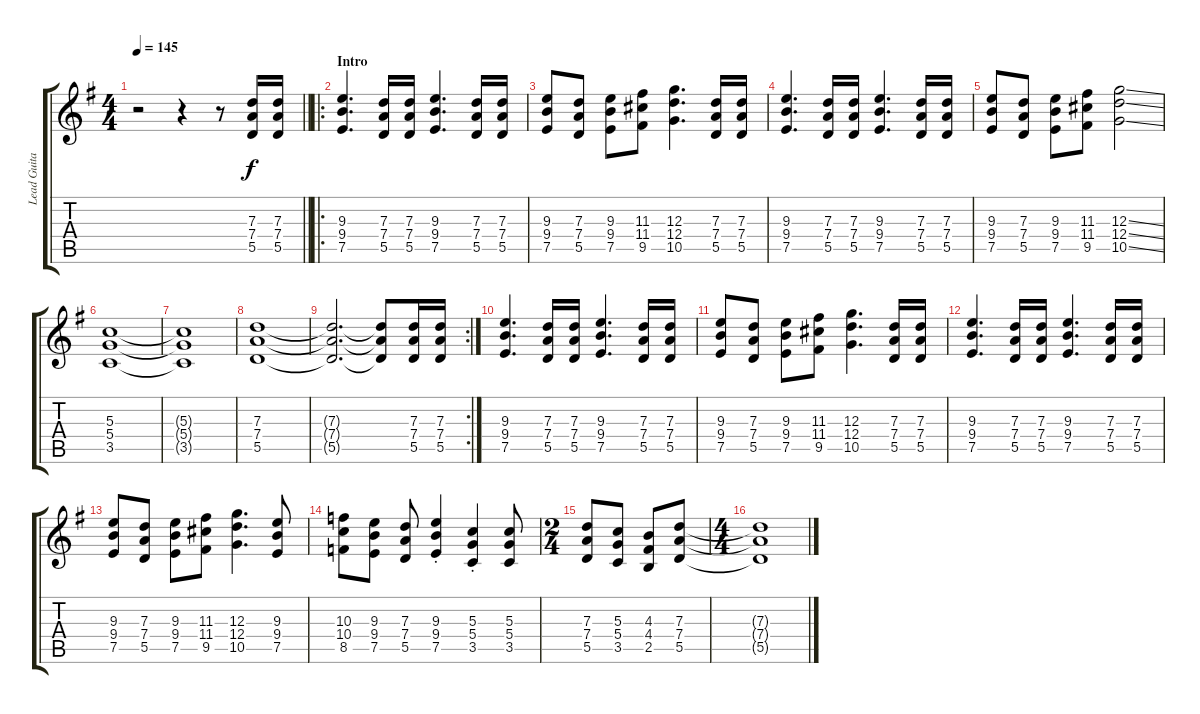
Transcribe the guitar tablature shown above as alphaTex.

\track ("Lead Guitar" "Lead Guita") {instrument distortionguitar}
\staff {score tabs}
\tuning (E4 B3 G3 D3 A2 E2) {hide}
\ts (4 4)
\tempo 145
\clef g2
\barLineRight lightlight
\ks eminor
r.2{dy f instrument distortionguitar} r.4 r.8 (7.3 7.4 5.5).16 (7.3 7.4 5.5).16 |
\ro
\section ("" "Intro")
(9.3 9.4 7.5).4{d} (7.3 7.4 5.5).16 (7.3 7.4 5.5).16 (9.3 9.4 7.5).4{d} (7.3 7.4 5.5).16 (7.3 7.4 5.5).16 |
(9.3 9.4 7.5).8 (7.3 7.4 5.5).8 (9.3 9.4 7.5).8 (11.3 11.4 9.5).8 (12.3 12.4 10.5).4{d} (7.3 7.4 5.5).16 (7.3 7.4 5.5).16 |
(9.3 9.4 7.5).4{d} (7.3 7.4 5.5).16 (7.3 7.4 5.5).16 (9.3 9.4 7.5).4{d} (7.3 7.4 5.5).16 (7.3 7.4 5.5).16 |
(9.3 9.4 7.5).8 (7.3 7.4 5.5).8 (9.3 9.4 7.5).8 (11.3 11.4 9.5).8 (12.3{ss} 12.4{ss} 10.5{ss}).2 |
(5.3 5.4 3.5).1 |
(5.3{t} 5.4{t} 3.5{t}).1 |
(7.3 7.4 5.5).1 |
\rc 2
(7.3{t} 7.4{t} 5.5{t}).2{d} (7.3{t} 7.4{t} 5.5{t}).8 (7.3 7.4 5.5).16 (7.3 7.4 5.5).16 |
(9.3 9.4 7.5).4{d} (7.3 7.4 5.5).16 (7.3 7.4 5.5).16 (9.3 9.4 7.5).4{d} (7.3 7.4 5.5).16 (7.3 7.4 5.5).16 |
(9.3 9.4 7.5).8 (7.3 7.4 5.5).8 (9.3 9.4 7.5).8 (11.3 11.4 9.5).8 (12.3 12.4 10.5).4{d} (7.3 7.4 5.5).16 (7.3 7.4 5.5).16 |
(9.3 9.4 7.5).4{d} (7.3 7.4 5.5).16 (7.3 7.4 5.5).16 (9.3 9.4 7.5).4{d} (7.3 7.4 5.5).16 (7.3 7.4 5.5).16 |
(9.3 9.4 7.5).8 (7.3 7.4 5.5).8 (9.3 9.4 7.5).8 (11.3 11.4 9.5).8 (12.3 12.4 10.5).4{d} (9.3 9.4 7.5).8 |
(10.3 10.4 8.5).8 (9.3 9.4 7.5).8 (7.3 7.4 5.5).8 (9.3{st} 9.4{st} 7.5{st}).4 (5.3{st} 5.4{st} 3.5{st}).4 (5.3 5.4 3.5).8 |
\ts (2 4)
(7.3 7.4 5.5).8 (5.3 5.4 3.5).8 (4.3 4.4 2.5).8 (7.3 7.4 5.5).8 |
\ts (4 4)
(7.3{t} 7.4{t} 5.5{t}).1
